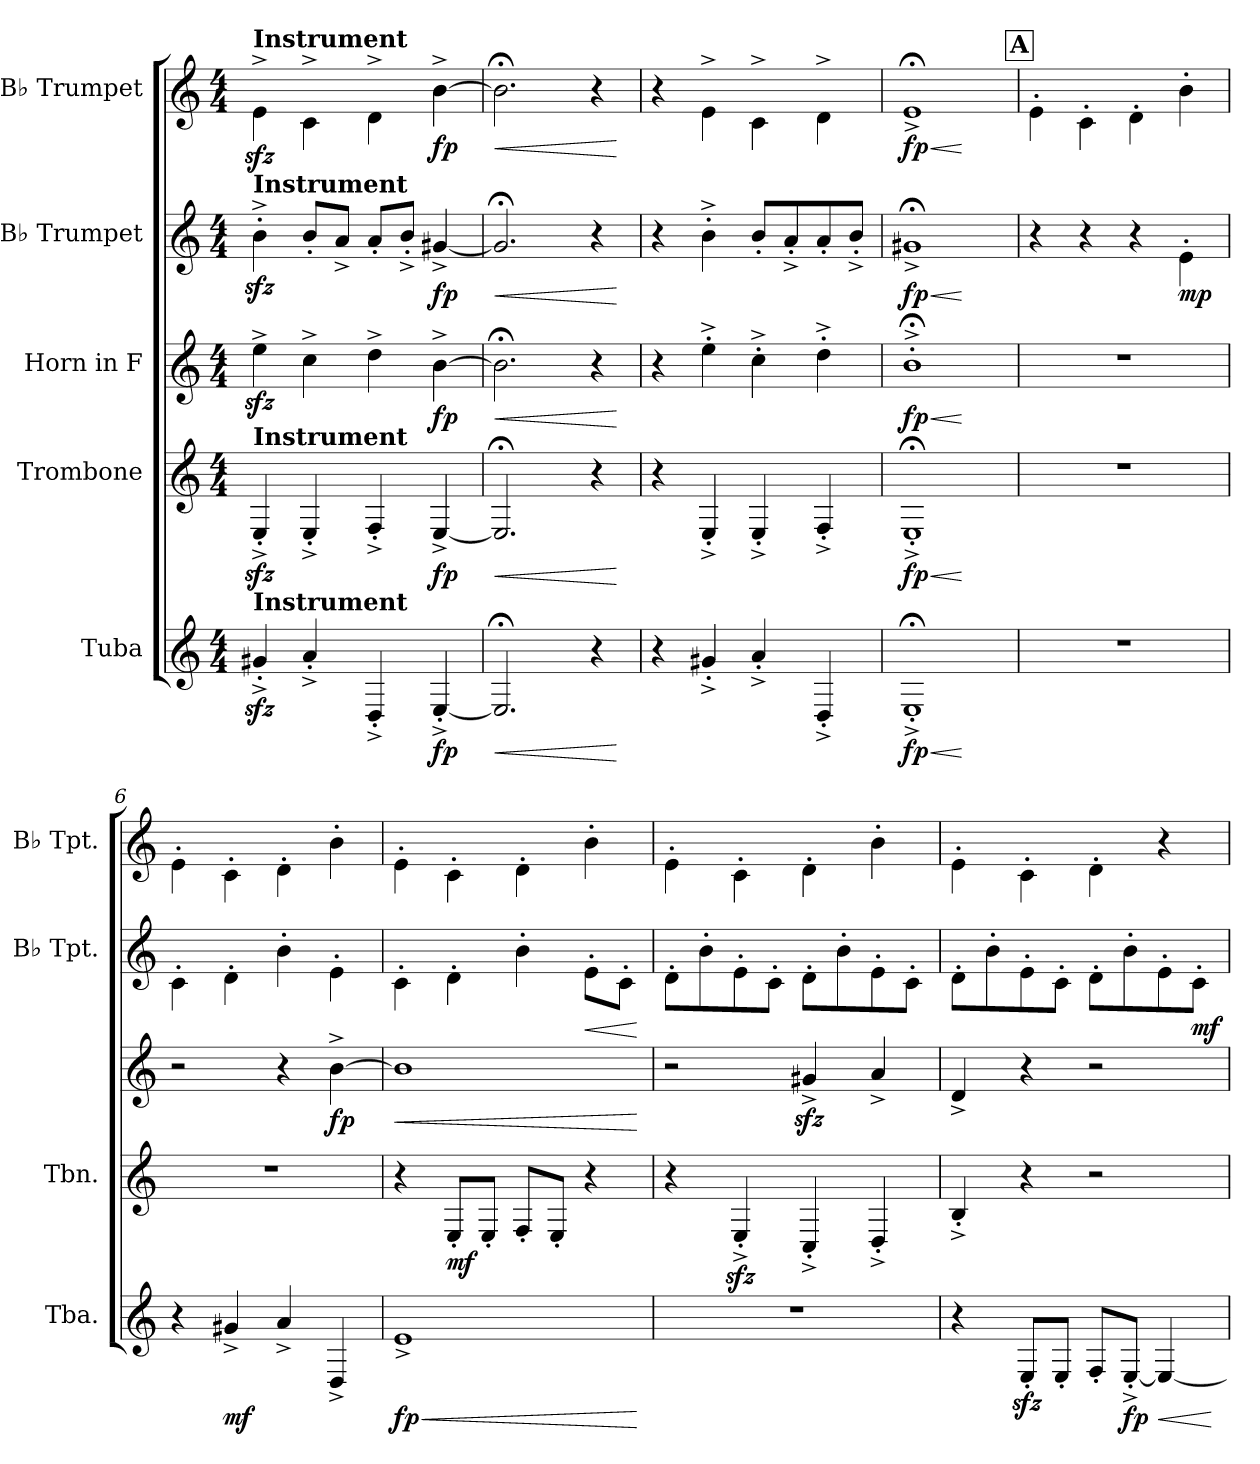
**kern	**dynam	**kern	**dynam	**kern	**dynam	**kern	**dynam	**kern	**dynam
*part5	*part5	*part4	*part4	*part3	*part3	*part2	*part2	*part1	*part1
*staff5	*staff5	*staff4	*staff4	*staff3	*staff3	*staff2	*staff2	*staff1	*staff1
*I"Tuba	*	*I"Trombone	*	*I"Horn in F	*	*I"B♭ Trumpet	*	*I"B♭ Trumpet	*
*I'Tba.	*	*I'Tbn.	*	*	*	*I'B♭ Tpt.	*	*I'B♭ Tpt.	*
*clefG2	*	*clefG2	*	*clefG2	*	*clefG2	*	*clefG2	*
*	*	*	*	*ITrd4c7	*	*ITrd1c2	*	*ITrd1c2	*
*k[]	*	*k[]	*	*k[b-]	*	*k[b-e-]	*	*k[b-e-]	*
*M4/4	*	*M4/4	*	*M4/4	*	*M4/4	*	*M4/4	*
*MM80	*	*MM80	*	*MM80	*	*MM80	*	*MM80	*
=1	=1	=1	=1	=1	=1	=1	=1	=1	=1
!	!	!	!	!	!	!	!	!LO:TX:a:B:t=Instrument	!
!	!	!	!	!	!	!LO:TX:a:B:t=Instrument	!	!	!
!	!	!LO:TX:a:B:t=Instrument	!	!	!	!	!	!	!
!LO:TX:a:B:t=Instrument	!	!	!	!	!	!	!	!	!
4g#Xzz<'^/	.	4Ezz<'^/	.	4azz<^\	.	4azz<'^\	.	4dzz<^\	.
4a'^/	.	4E'^/	.	4f^\	.	8a'/L	.	4B-^\	.
.	.	.	.	.	.	8g^/J	.	.	.
4D'^/	.	4F'^/	.	4g^\	.	8g'/L	.	4c^\	.
.	.	.	.	.	.	8a'^/J	.	.	.
!	!LO:DY:b	!	!LO:DY:b	!	!LO:DY:b	!	!LO:DY:b	!	!LO:DY:b
[4E'^/	fp	[4E^/	fp	[4e^\	fp	[4f#X^/	fp	[4a^\	fp
=2	=2	=2	=2	=2	=2	=2	=2	=2	=2
!	!LO:HP:b	!	!LO:HP:b	!	!LO:HP:b	!	!LO:HP:b	!	!LO:HP:b
2.E;</]	<	2.E;</]	<	2.e;<\]	<	2.f#;</]	<	2.a;<\]	<
4r	.	4r	.	4r	.	4r	.	4r	.
.	[	.	[	.	[	.	[	.	[
=3	=3	=3	=3	=3	=3	=3	=3	=3	=3
4r	.	4r	.	4r	.	4r	.	4r	.
4g#X'^/	.	4E'^/	.	4a^'\	.	4a'^\	.	4d^\	.
4a'^/	.	4E'^/	.	4f^'\	.	8a'/L	.	4B-^\	.
.	.	.	.	.	.	8g'^/	.	.	.
4D'^/	.	4F'^/	.	4g^'\	.	8g'/	.	4c^\	.
.	.	.	.	.	.	8a'^/J	.	.	.
=4	=4	=4	=4	=4	=4	=4	=4	=4	=4
!	!LO:HP:b	!	!LO:HP:b	!	!LO:HP:b	!	!LO:HP:b	!	!LO:HP:b
!	!LO:DY:n=1:b	!	!LO:DY:n=1:b	!	!LO:DY:n=1:b	!	!LO:DY:n=1:b	!	!LO:DY:n=1:b
1E;<'^	< fp	1E;<'^	< fp	1e;<'^	< fp	1f#X;<^	< fp	1d;<^	< fp
.	[	.	[	.	[	.	[	.	[
!!LO:REH:place=s1:a:B:fs=14:t=A
=5	=5	=5	=5	=5	=5	=5	=5	=5	=5
1r	.	1r	.	1r	.	4r	.	4d'\	.
.	.	.	.	.	.	4r	.	4B-'\	.
.	.	.	.	.	.	4r	.	4c'\	.
!	!	!	!	!	!	!	!LO:DY:b	!	!
.	.	.	.	.	.	4d'\	mp	4a'\	.
!!LO:LB:g=z
=6	=6	=6	=6	=6	=6	=6	=6	=6	=6
4r	.	1r	.	2r	.	4B-'\	.	4d'\	.
!	!LO:DY:b	!	!	!	!	!	!	!	!
4g#X^/	mf	.	.	.	.	4c'\	.	4B-'\	.
4a^/	.	.	.	4r	.	4a'\	.	4c'\	.
!	!	!	!	!	!LO:DY:b	!	!	!	!
4D^/	.	.	.	[4e^\	fp	4d'\	.	4a'\	.
=7	=7	=7	=7	=7	=7	=7	=7	=7	=7
!	!LO:HP:b	!	!	!	!LO:HP:b	!	!	!	!
!	!LO:DY:n=1:b	!	!	!	!	!	!	!	!
1e^	< fp	4r	.	1e]	<	4B-'\	.	4d'\	.
!	!	!	!LO:DY:b	!	!	!	!	!	!
.	.	8E'/L	mf	.	.	4c'\	.	4B-'\	.
.	.	8E'/J	.	.	.	.	.	.	.
.	.	8F'/L	.	.	.	4a'\	.	4c'\	.
.	.	8E'/J	.	.	.	.	.	.	.
!	!	!	!	!	!	!	!LO:HP:b	!	!
.	.	4r	.	.	.	8d'\L	<	4a'\	.
.	.	.	.	.	.	8B-'\J	.	.	.
.	[	.	.	.	[	.	[	.	.
=8	=8	=8	=8	=8	=8	=8	=8	=8	=8
1r	.	4r	.	2r	.	8c'\L	.	4d'\	.
.	.	.	.	.	.	8a'\	.	.	.
.	.	4Ezz<^'/	.	.	.	8d'\	.	4B-'\	.
.	.	.	.	.	.	8B-'\J	.	.	.
.	.	4C^'/	.	4c#Xzz<^/	.	8c'\L	.	4c'\	.
.	.	.	.	.	.	8a'\	.	.	.
.	.	4D^'/	.	4d^/	.	8d'\	.	4a'\	.
.	.	.	.	.	.	8B-'\J	.	.	.
=9	=9	=9	=9	=9	=9	=9	=9	=9	=9
4r	.	4B^'/	.	4G^/	.	8c'\L	.	4d'\	.
.	.	.	.	.	.	8a'\	.	.	.
8Ezz<'/L	.	4r	.	4r	.	8d'\	.	4B-'\	.
8E'/J	.	.	.	.	.	8B-'\J	.	.	.
8F'/L	.	2r	.	2r	.	8c'\L	.	4c'\	.
!	!LO:DY:b	!	!	!	!	!	!	!	!
[8E^'/J	fp	.	.	.	.	8a'\	.	.	.
!	!LO:HP:b	!	!	!	!	!	!	!	!
4E/_	<	.	.	.	.	8d'\	.	4r	.
!	!	!	!	!	!	!	!LO:DY:b	!	!
.	.	.	.	.	.	8B-'\J	mf	.	.
.	[	.	.	.	.	.	.	.	.
=	=	=	=	=	=	=	=	=	=
*-	*-	*-	*-	*-	*-	*-	*-	*-	*-
